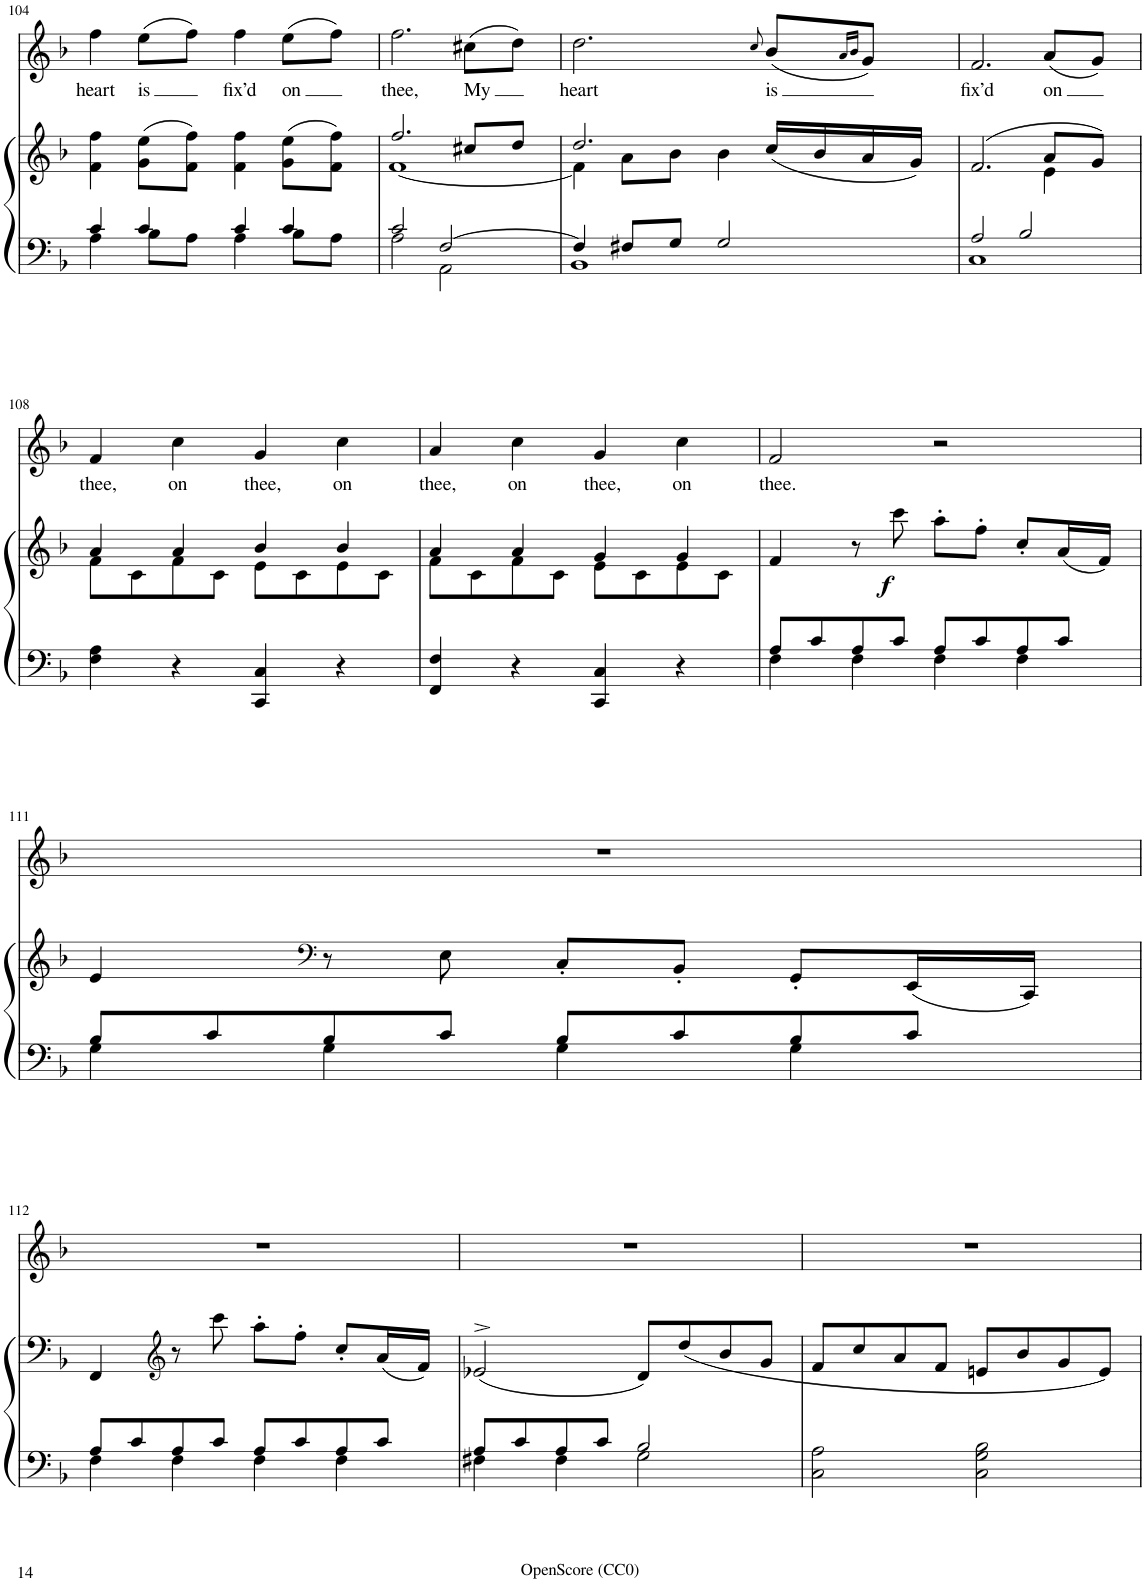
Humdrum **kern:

**kern	**kern	**dynam	**kern	**text
*part2	*part2	*part2	*part1	*part1
*staff3	*staff2	*staff2/3	*staff1	*staff1
*I"Piano	*	*	*I"Voice	*
*I'Pno	*	*	*	*
!!LO:PB:g=z
*clefF4	*clefG2	*	*clefG2	*
*k[b-]	*k[b-]	*	*k[b-]	*
*M4/4	*M4/4	*	*M4/4	*
*met(c)	*met(c)	*	*met(c)	*
=104	=104	=104	=104	=104
*^	*	*	*	*
!	!	!	!	!	!LO:LY:b
4c/	4A\	4f\ 4ff\	.	4ff\	heart
!	!	!	!	!	!LO:LY:b
4c/	8B-\L	(8g\ 8ee\L	.	(8ee\L	is
.	8A\J	8f\ 8ff\J)	.	8ff\J)	.
!	!	!	!	!	!LO:LY:b
4c/	4A\	4f\ 4ff\	.	4ff\	fix’d
!	!	!	!	!	!LO:LY:b
4c/	8B-\L	(8g\ 8ee\L	.	(8ee\L	on
.	8A\J	8f\ 8ff\J)	.	8ff\J)	.
=105	=105	=105	=105	=105	=105
*	*	*^	*	*	*
!	!	!	!	!	!	!LO:LY:b
2c/	2A\	2.ff/	[1f	.	2.ff\	thee,
[2F/	2AA\	.	.	.	.	.
!	!	!	!	!	!	!LO:LY:b
.	.	8cc#X/L	.	.	(8cc#X\L	My
.	.	8dd/J	.	.	8dd\J)	.
=106	=106	=106	=106	=106	=106	=106
!	!	!	!	!	!	!LO:LY:b
4F/]	1BB-	2.dd/	4f\]	.	2.dd\	heart
8F#X/L	.	.	8a\L	.	.	.
8G/J	.	.	8b-\J	.	.	.
2G/	.	.	4b-\	.	.	.
.	.	.	.	.	8qcc/	.
!	!	!	!	!	!	!LO:LY:b
.	.	(16cc/LL	4ryy	.	(8b-/L	is
.	.	16b-/	.	.	.	.
.	.	.	.	.	16qa/LL	.
.	.	.	.	.	16qb-/JJ	.
.	.	16a/	.	.	8g/J)	.
.	.	16g/JJ)	.	.	.	.
=107	=107	=107	=107	=107	=107	=107
!	!	!	!	!	!	!LO:LY:b
2A/	1C	(2.f/	2.ryy	.	2.f/	fix’d
2B-/	.	.	.	.	.	.
!	!	!	!	!	!	!LO:LY:b
.	.	8a/L	4e\	.	(8a/L	on
.	.	8g/J)	.	.	8g/J)	.
*v	*v	*	*	*	*	*
!!LO:LB:g=z
=108	=108	=108	=108	=108	=108
!	!	!	!	!	!LO:LY:b
4F\ 4A\	4a/	8f\L	.	4f/	thee,
.	.	8c\	.	.	.
!	!	!	!	!	!LO:LY:b
4r	4a/	8f\	.	4cc\	on
.	.	8c\J	.	.	.
!	!	!	!	!	!LO:LY:b
4CC/ 4C/	4b-/	8e\L	.	4g/	thee,
.	.	8c\	.	.	.
!	!	!	!	!	!LO:LY:b
4r	4b-/	8e\	.	4cc\	on
.	.	8c\J	.	.	.
=109	=109	=109	=109	=109	=109
!	!	!	!	!	!LO:LY:b
4FF/ 4F/	4a/	8f\L	.	4a/	thee,
.	.	8c\	.	.	.
!	!	!	!	!	!LO:LY:b
4r	4a/	8f\	.	4cc\	on
.	.	8c\J	.	.	.
!	!	!	!	!	!LO:LY:b
4CC/ 4C/	4g/	8e\L	.	4g/	thee,
.	.	8c\	.	.	.
!	!	!	!	!	!LO:LY:b
4r	4g/	8e\	.	4cc\	on
.	.	8c\J	.	.	.
=110	=110	=110	=110	=110	=110
*^	*	*	*	*	*
!	!	!	!	!	!	!LO:LY:b
*	*	*v	*v	*	*	*
8A/L	4F\	4f/	.	2f/	thee.
8c/	.	.	.	.	.
8A/	4F\	8r	.	.	.
!	!	!	!LO:DY:b	!	!
8c/J	.	8ccc\	f	.	.
8A/L	4F\	8aa'\L	.	2r	.
8c/	.	8ff'\J	.	.	.
8A/	4F\	8cc'/L	.	.	.
8c/J	.	(16a/L	.	.	.
.	.	16f/JJ)	.	.	.
!!LO:LB:g=z
=111	=111	=111	=111	=111	=111
8B-/L	4G\	4e/	.	1r	.
8c/	.	.	.	.	.
*	*	*clefF4	*	*	*
8B-/	4G\	8r	.	.	.
8c/J	.	8E\	.	.	.
8B-/L	4G\	8C'/L	.	.	.
8c/	.	8BB-'/J	.	.	.
8B-/	4G\	8GG'/L	.	.	.
8c/J	.	(16EE/L	.	.	.
.	.	16CC/JJ)	.	.	.
!!LO:LB:g=z
=112	=112	=112	=112	=112	=112
8A/L	4F\	4FF/	.	1r	.
8c/	.	.	.	.	.
*	*	*clefG2	*	*	*
8A/	4F\	8r	.	.	.
8c/J	.	8ccc\	.	.	.
8A/L	4F\	8aa'\L	.	.	.
8c/	.	8ff'\J	.	.	.
8A/	4F\	8cc'/L	.	.	.
8c/J	.	(16a/L	.	.	.
.	.	16f/JJ)	.	.	.
=113	=113	=113	=113	=113	=113
8A/L	4F#X\	(2e-X^>/	.	1r	.
8c/	.	.	.	.	.
8A/	4F#\	.	.	.	.
8c/J	.	.	.	.	.
2B-/	2G\	8d/L)	.	.	.
.	.	(<8dd/	.	.	.
.	.	8b-/	.	.	.
.	.	8g/J	.	.	.
*v	*v	*	*	*	*
=114	=114	=114	=114	=114
2C\ 2A\	8f/L	.	1r	.
.	8cc/	.	.	.
.	8a/	.	.	.
.	8f/J	.	.	.
2C\ 2G\ 2B-\	8en/L	.	.	.
.	8b-/	.	.	.
.	8g/	.	.	.
.	8e/J)	.	.	.
=	=	=	=	=
*-	*-	*-	*-	*-
